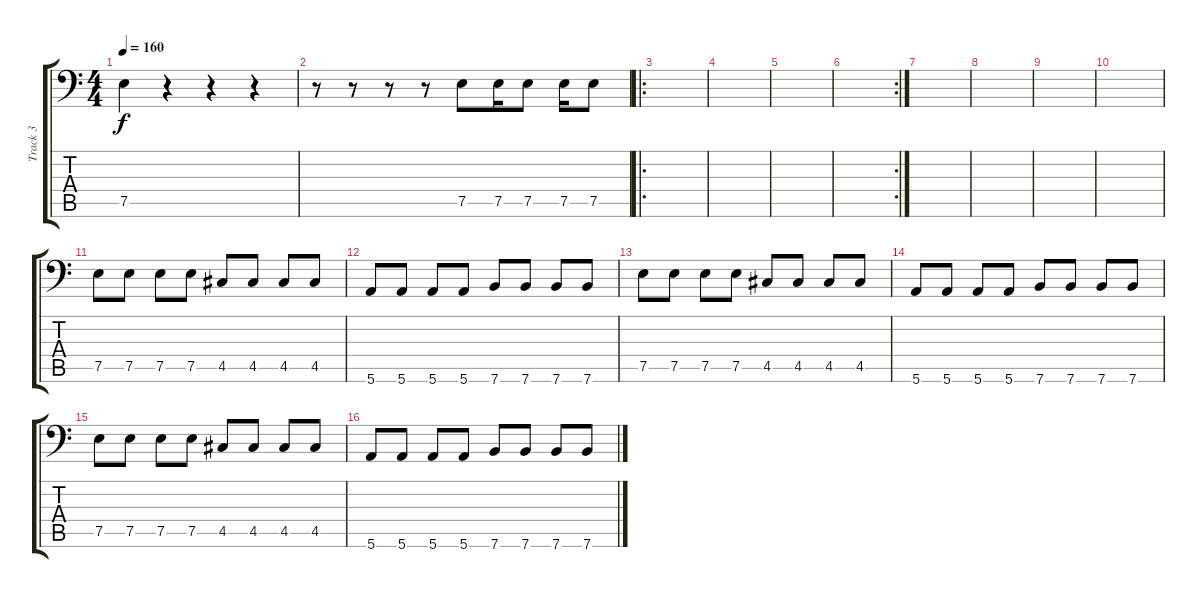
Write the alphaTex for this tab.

\track ("Track 3" "Track 3") {instrument electricbassfinger}
\staff {score tabs}
\tuning (E3 B2 G2 D2 A1 E1) {hide}
\ts (4 4)
\tempo 160
\clef f4
\ks c
7.5.4{dy f} r.4 r.4 r.4 |
r.8 r.8 r.8 r.8 7.5.8 7.5.16 7.5.8 7.5.16 7.5.8 |
\ro
|
|
|
\rc 2
|
|
|
|
|
7.5.8 7.5.8 7.5.8 7.5.8 4.5.8 4.5.8 4.5.8 4.5.8 |
5.6.8 5.6.8 5.6.8 5.6.8 7.6.8 7.6.8 7.6.8 7.6.8 |
7.5.8 7.5.8 7.5.8 7.5.8 4.5.8 4.5.8 4.5.8 4.5.8 |
5.6.8 5.6.8 5.6.8 5.6.8 7.6.8 7.6.8 7.6.8 7.6.8 |
7.5.8 7.5.8 7.5.8 7.5.8 4.5.8 4.5.8 4.5.8 4.5.8 |
5.6.8 5.6.8 5.6.8 5.6.8 7.6.8 7.6.8 7.6.8 7.6.8
